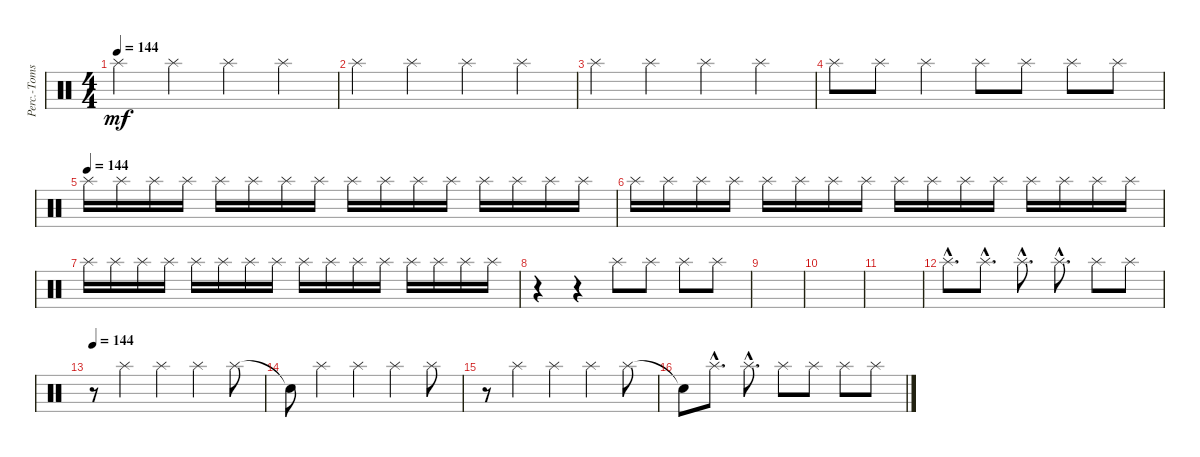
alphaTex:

\track ("Perc.-Toms/Cym.2" "Perc.-Toms") {instrument percussion}
\staff {score}
\articulation defaults
\ts (4 4)
\tempo 144
\clef neutral
\ks c "Splash (hit)".4{dy mf} "Splash (hit)".4 "Splash (hit)".4 "Splash (hit)".4
|
"Splash (hit)".4 "Splash (hit)".4 "Splash (hit)".4 "Splash (hit)".4 |
"Splash (hit)".4 "Splash (hit)".4 "Splash (hit)".4 "Splash (hit)".4 |
"Splash (hit)".8 "Splash (hit)".8 "Splash (hit)".4 "Splash (hit)".8 "Splash (hit)".8 "Splash (hit)".8 "Splash (hit)".8 |
\tempo (144)
"Splash (hit)".16 "Splash (hit)".16 "Splash (hit)".16 "Splash (hit)".16 "Splash (hit)".16 "Splash (hit)".16 "Splash (hit)".16 "Splash (hit)".16 "Splash (hit)".16 "Splash (hit)".16 "Splash (hit)".16 "Splash (hit)".16 "Splash (hit)".16 "Splash (hit)".16 "Splash (hit)".16 "Splash (hit)".16 |
"Splash (hit)".16 "Splash (hit)".16 "Splash (hit)".16 "Splash (hit)".16 "Splash (hit)".16 "Splash (hit)".16 "Splash (hit)".16 "Splash (hit)".16 "Splash (hit)".16 "Splash (hit)".16 "Splash (hit)".16 "Splash (hit)".16 "Splash (hit)".16 "Splash (hit)".16 "Splash (hit)".16 "Splash (hit)".16 |
"Splash (hit)".16 "Splash (hit)".16 "Splash (hit)".16 "Splash (hit)".16 "Splash (hit)".16 "Splash (hit)".16 "Splash (hit)".16 "Splash (hit)".16 "Splash (hit)".16 "Splash (hit)".16 "Splash (hit)".16 "Splash (hit)".16 "Splash (hit)".16 "Splash (hit)".16 "Splash (hit)".16 "Splash (hit)".16 |
r.4 r.4 "Splash (hit)".8 "Splash (hit)".8 "Splash (hit)".8 "Splash (hit)".8 |
|
|
|
"Splash (hit)"{hac}.8{d} "Splash (hit)"{hac}.8{d} "Splash (hit)"{hac}.8{d} "Splash (hit)"{hac}.8{d} "Splash (hit)".8 "Splash (hit)".8 |
\tempo 144
r.8 "Splash (hit)".4 "Splash (hit)".4 "Splash (hit)".4 "Splash (hit)".8 |
"Snare (hit)"{t}.8 "Splash (hit)".4 "Splash (hit)".4 "Splash (hit)".4 "Splash (hit)".8 |
r.8 "Splash (hit)".4 "Splash (hit)".4 "Splash (hit)".4 "Splash (hit)".8 |
"Snare (hit)"{t}.8 "Splash (hit)"{hac}.8{d} "Splash (hit)"{hac}.8{d} "Splash (hit)".8 "Splash (hit)".8 "Splash (hit)".8 "Splash (hit)".8
